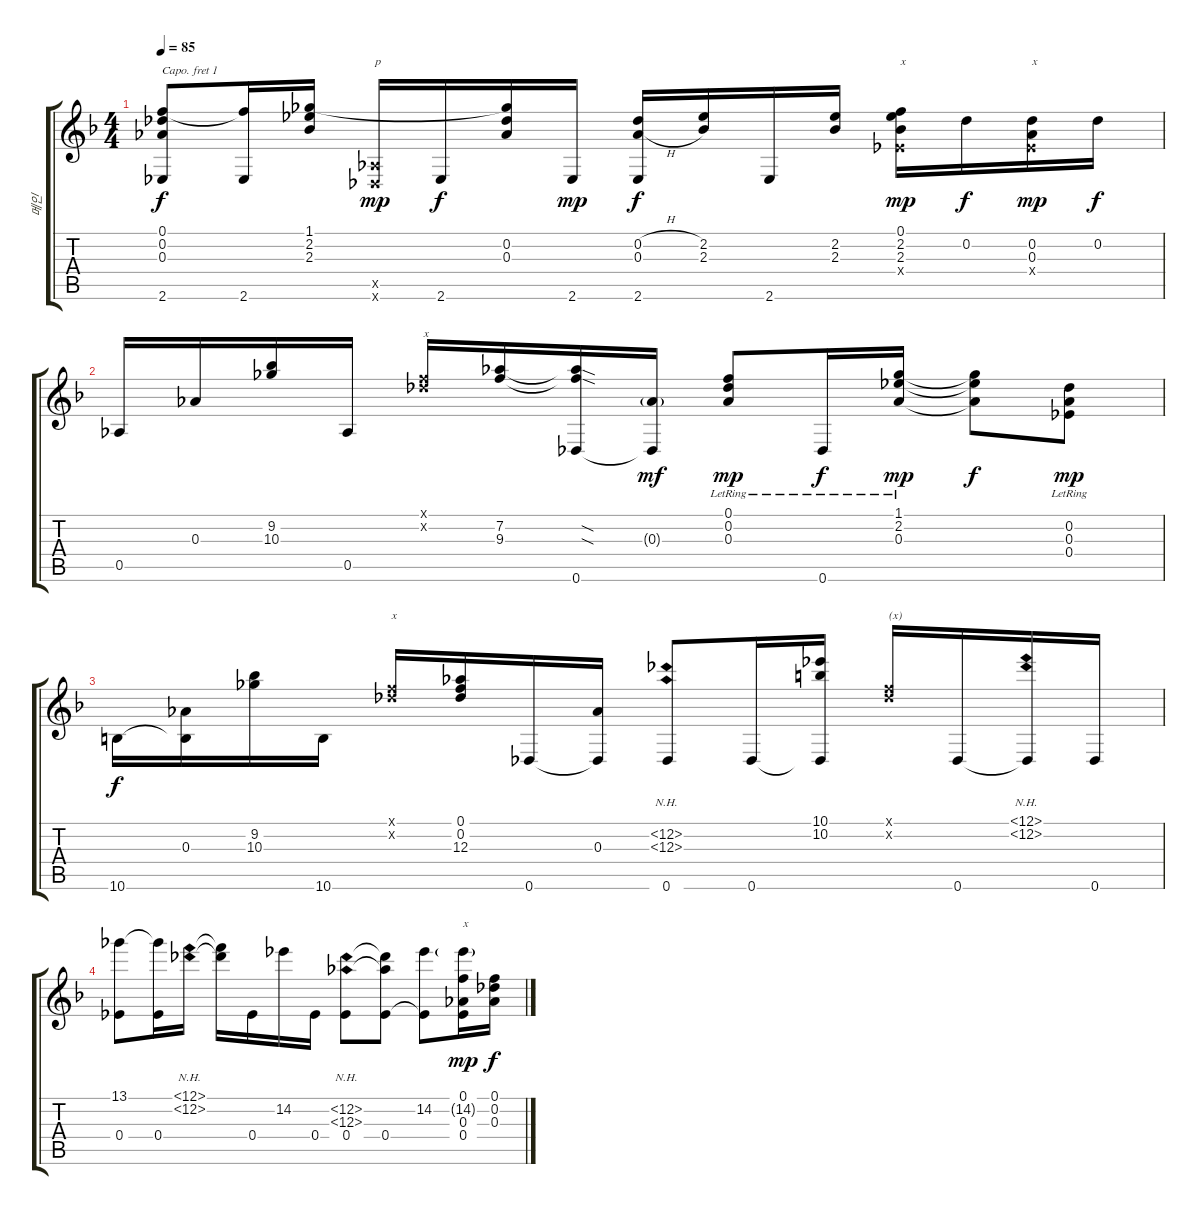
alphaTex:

\track ("메인" "메인") {instrument acousticguitarsteel}
\staff {score tabs}
\capo 1
\tuning (E4 C4 G3 D3 G2 C2) {hide}
\ts (4 4)
\tempo 85
\clef g2
\ks f
(0.1 0.2 0.3 2.6).8{dy f} (0.1{t} 2.6).16 (1.1 2.2 2.3).16 (0.5{x} 0.6{x}).16{txt "p" dy mp} 2.6.16{dy f} (1.1{t} 0.2 0.3).16 2.6.16{dy mp} (0.2{h} 0.3{h} 2.6).16{dy f} (2.2 2.3).16 2.6.16 (2.2 2.3).16 (0.1 2.2 2.3 0.4{x}).16{txt "x" dy mp} 0.2.16{dy f} (0.2 0.3 0.4{x}).16{txt "x" dy mp} 0.2.16{dy f} |
0.5.16 0.3.16 (9.2 10.3).16 0.5.16 (0.1{x} 0.2{x}).16{txt "x"} (7.2 9.3).16 (7.2{sod t} 9.3{sod t} 0.6).16 (0.3{g} 0.6{t}).16{dy mf} (0.1{lr} 0.2{lr} 0.3).8{dy mp} 0.6{lr}.16{dy f} (1.1{lr} 2.2{lr} 0.3).16{dy mp} (1.1{t} 2.2{t} 0.3{t}).8{dy f} (0.2{lr} 0.3{lr} 0.4).8{dy mp} |
10.6.16{dy f} (0.3 10.6{t}).16 (9.2 10.3).16 10.6.16 (0.1{x} 0.2{x}).16{txt "x"} (0.1 0.2 12.3).16 0.6.16 (0.3 0.6{t}).16 (12.2{nh} 12.3{nh} 0.6).8 0.6.16 (10.1 10.2 0.6{t}).16 (0.1{x} 0.2{x}).16{txt "(x)"} 0.6.16 (12.1{nh} 12.2{nh} 0.6{t}).16 0.6.16 |
(13.1 0.4).8 (13.1{t} 0.4).16 (12.1{nh} 12.2{nh}).16 (12.1{t} 12.2{t}).16 0.4.16 14.2.16 0.4.16 (12.2{nh} 12.3{nh} 0.4).8 (12.2{t} 12.3{t} 0.4).8 (14.2 0.4{t}).8 (0.1 14.2{g} 0.3 0.4).16{txt "x" dy mp} (0.1 0.2 0.3).16{dy f}
